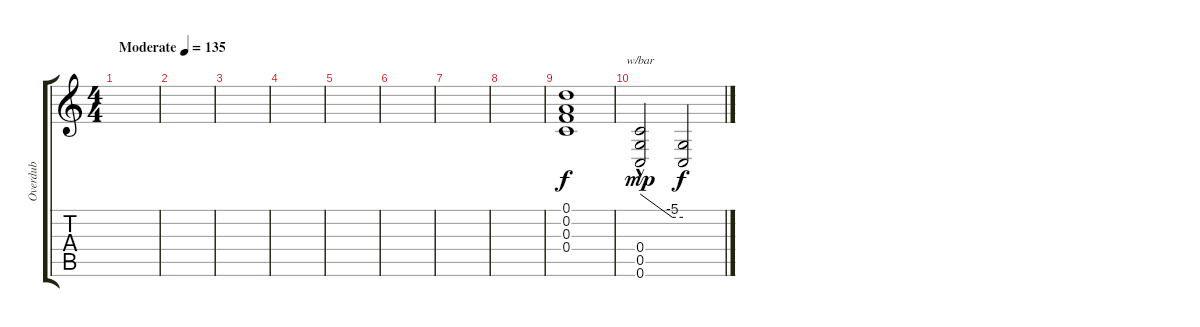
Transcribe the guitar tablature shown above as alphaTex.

\track ("Overdub" "Overdub") {instrument overdrivenguitar}
\staff {score tabs}
\tuning (D4 A3 F3 C3 G2 C2) {hide}
\ts (4 4)
\tempo (135 "Moderate")
\clef g2
\ks c
|
|
|
|
|
|
|
|
(0.1 0.2 0.3 0.4).1{instrument reversecymbal} |
(0.4 0.5 0.6{hac}).2{tbe (custom default 0 0 45 -20 60 -20) dy mp volume 16 instrument lead8bassandlead} (0.5{t} 0.6{t}).2{dy f}
